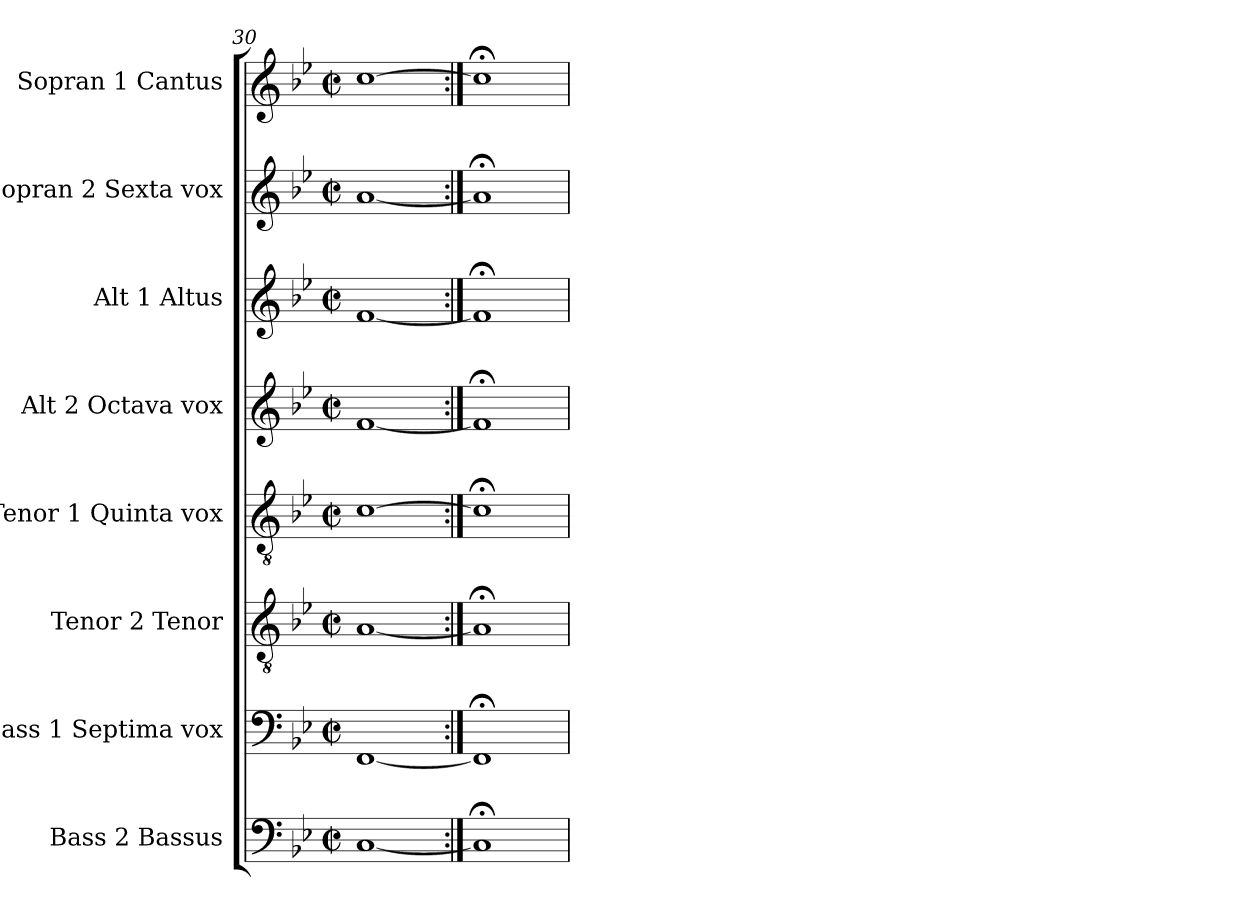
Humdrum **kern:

**kern	**kern	**kern	**kern	**kern	**kern	**kern	**kern
*part8	*part7	*part6	*part5	*part4	*part3	*part2	*part1
*staff8	*staff7	*staff6	*staff5	*staff4	*staff3	*staff2	*staff1
*I"Bass 2 Bassus	*I"Bass 1 Septima vox	*I"Tenor 2 Tenor	*I"Tenor 1 Quinta vox	*I"Alt 2 Octava vox	*I"Alt 1 Altus	*I"Sopran 2 Sexta vox	*I"Sopran 1 Cantus
*clefF4	*clefF4	*clefGv2	*clefGv2	*clefG2	*clefG2	*clefG2	*clefG2
*k[b-e-]	*k[b-e-]	*k[b-e-]	*k[b-e-]	*k[b-e-]	*k[b-e-]	*k[b-e-]	*k[b-e-]
*M2/2	*M2/2	*M2/2	*M2/2	*M2/2	*M2/2	*M2/2	*M2/2
*met(c|)	*met(c|)	*met(c|)	*met(c|)	*met(c|)	*met(c|)	*met(c|)	*met(c|)
=30	=30	=30	=30	=30	=30	=30	=30
[1C	[1FF	[1A	[1c	[1f	[1f	[1a	[1cc
=31:|!	=31:|!	=31:|!	=31:|!	=31:|!	=31:|!	=31:|!	=31:|!
1C;<]	1FF;<]	1A;<]	1c;<]	1f;<]	1f;<]	1a;<]	1cc;<]
=	=	=	=	=	=	=	=
*-	*-	*-	*-	*-	*-	*-	*-
